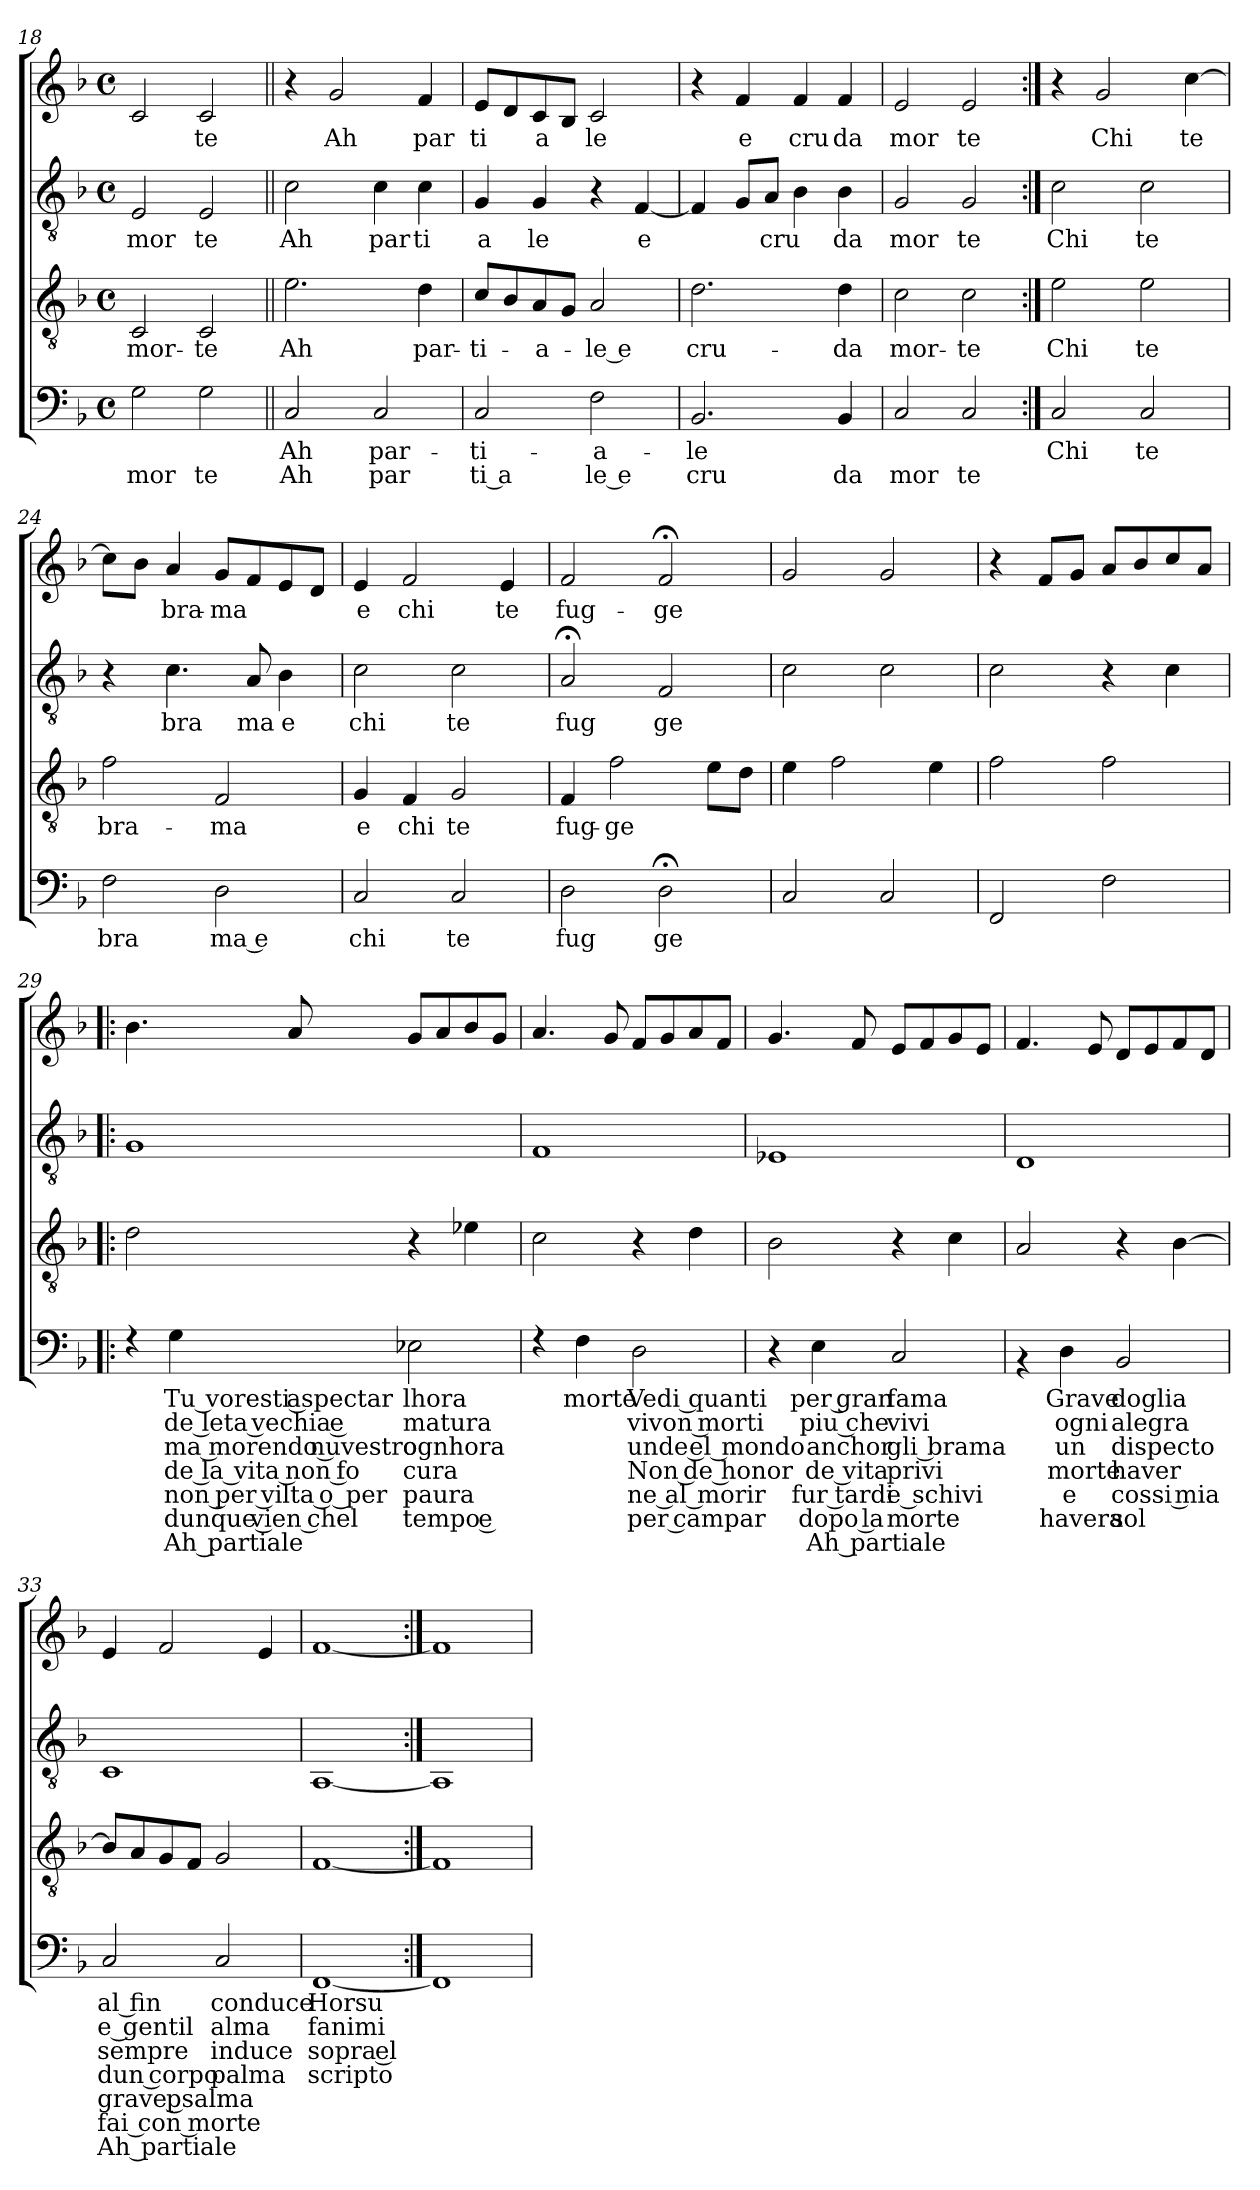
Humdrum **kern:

**kern	**text	**text	**text	**text	**text	**text	**text	**kern	**text	**kern	**text	**kern	**text
*part4	*part4	*part4	*part4	*part4	*part4	*part4	*part4	*part3	*part3	*part2	*part2	*part1	*part1
*staff4	*staff4	*staff4	*staff4	*staff4	*staff4	*staff4	*staff4	*staff3	*staff3	*staff2	*staff2	*staff1	*staff1
*clefF4	*	*	*	*	*	*	*	*clefGv2	*	*clefGv2	*	*clefG2	*
*k[b-]	*	*	*	*	*	*	*	*k[b-]	*	*k[b-]	*	*k[b-]	*
*F:	*	*	*	*	*	*	*	*F:	*	*F:	*	*F:	*
*M4/4	*	*	*	*	*	*	*	*M4/4	*	*M4/4	*	*M4/4	*
*met(c)	*	*	*	*	*	*	*	*met(c)	*	*met(c)	*	*met(c)	*
=18	=18	=18	=18	=18	=18	=18	=18	=18	=18	=18	=18	=18	=18
!	!	!LO:LY:b	!	!	!	!	!	!	!LO:LY:b	!	!LO:LY:b	!	!
2G\	.	mor	.	.	.	.	.	2C/	mor-	2E/	mor	2c/	.
!	!	!LO:LY:b	!	!	!	!	!	!	!LO:LY:b	!	!LO:LY:b	!	!LO:LY:b
2G\	.	te	.	.	.	.	.	2C/	-te	2E/	te	2c/	te
=19||	=19||	=19||	=19||	=19||	=19||	=19||	=19||	=19||	=19||	=19||	=19||	=19||	=19||
!	!LO:LY:b	!LO:LY:b	!	!	!	!	!	!	!LO:LY:b	!	!LO:LY:b	!	!
2C/	Ah	Ah	.	.	.	.	.	2.e\	Ah	2c\	Ah	4r	.
!	!	!	!	!	!	!	!	!	!	!	!	!	!LO:LY:b
.	.	.	.	.	.	.	.	.	.	.	.	2g/	Ah
!	!LO:LY:b	!LO:LY:b	!	!	!	!	!	!	!	!	!LO:LY:b	!	!
2C/	par-	par	.	.	.	.	.	.	.	4c\	par	.	.
!	!	!	!	!	!	!	!	!	!LO:LY:b	!	!LO:LY:b	!	!LO:LY:b
.	.	.	.	.	.	.	.	4d\	par-	4c\	ti	4f/	par
=20	=20	=20	=20	=20	=20	=20	=20	=20	=20	=20	=20	=20	=20
!	!LO:LY:b	!LO:LY:b	!	!	!	!	!	!	!LO:LY:b	!	!LO:LY:b	!	!LO:LY:b
2C/	-ti-	ti a	.	.	.	.	.	8c/L	-ti-	4G/	a	8e/L	ti
.	.	.	.	.	.	.	.	8B-/	.	.	.	8d/	.
!	!	!	!	!	!	!	!	!	!LO:LY:b	!	!LO:LY:b	!	!LO:LY:b
.	.	.	.	.	.	.	.	8A/	-a-	4G/	le	8c/	a
.	.	.	.	.	.	.	.	8G/J	.	.	.	8B-/J	.
!	!LO:LY:b	!LO:LY:b	!	!	!	!	!	!	!LO:LY:b:rj	!	!	!	!LO:LY:b
2F\	-a-	le e	.	.	.	.	.	2A/	-le e	4r	.	2c/	le
!	!	!	!	!	!	!	!	!	!	!	!LO:LY:b	!	!
.	.	.	.	.	.	.	.	.	.	[<4F/	e	.	.
=21	=21	=21	=21	=21	=21	=21	=21	=21	=21	=21	=21	=21	=21
!	!LO:LY:b	!LO:LY:b	!	!	!	!	!	!	!LO:LY:b	!	!	!	!
2.BB-/	-le	cru	.	.	.	.	.	2.d\	cru-	4F/]	.	4r	.
!	!	!	!	!	!	!	!	!	!	!	!	!	!LO:LY:b
.	.	.	.	.	.	.	.	.	.	8G/L	.	4f/	e
!	!	!	!	!	!	!	!	!	!	!	!LO:LY:b	!	!
.	.	.	.	.	.	.	.	.	.	8A/J	cru	.	.
!	!	!	!	!	!	!	!	!	!	!	!	!	!LO:LY:b
.	.	.	.	.	.	.	.	.	.	4B-\	.	4f/	cru
!	!	!LO:LY:b	!	!	!	!	!	!	!LO:LY:b	!	!LO:LY:b	!	!LO:LY:b
4BB-/	.	da	.	.	.	.	.	4d\	-da	4B-\	da	4f/	da
=22	=22	=22	=22	=22	=22	=22	=22	=22	=22	=22	=22	=22	=22
!	!	!LO:LY:b	!	!	!	!	!	!	!LO:LY:b	!	!LO:LY:b	!	!LO:LY:b
2C/	.	mor	.	.	.	.	.	2c\	mor-	2G/	mor	2e/	mor
!	!	!LO:LY:b	!	!	!	!	!	!	!LO:LY:b	!	!LO:LY:b	!	!LO:LY:b
2C/	.	te	.	.	.	.	.	2c\	-te	2G/	te	2e/	te
!!LO:LB:g=z
=23:|!	=23:|!	=23:|!	=23:|!	=23:|!	=23:|!	=23:|!	=23:|!	=23:|!	=23:|!	=23:|!	=23:|!	=23:|!	=23:|!
!	!LO:LY:b	!	!	!	!	!	!	!	!LO:LY:b	!	!LO:LY:b	!	!
2C/	Chi	.	.	.	.	.	.	2e\	Chi	2c\	Chi	4r	.
!	!	!	!	!	!	!	!	!	!	!	!	!	!LO:LY:b
.	.	.	.	.	.	.	.	.	.	.	.	2g/	Chi
!	!LO:LY:b	!	!	!	!	!	!	!	!LO:LY:b	!	!LO:LY:b	!	!
2C/	te	.	.	.	.	.	.	2e\	te	2c\	te	.	.
!	!	!	!	!	!	!	!	!	!	!	!	!	!LO:LY:b
.	.	.	.	.	.	.	.	.	.	.	.	[>4cc\	te
=24	=24	=24	=24	=24	=24	=24	=24	=24	=24	=24	=24	=24	=24
!	!LO:LY:b	!	!	!	!	!	!	!	!LO:LY:b	!	!	!	!
2F\	bra	.	.	.	.	.	.	2f\	bra-	4r	.	8cc\L]	.
.	.	.	.	.	.	.	.	.	.	.	.	8b-\J	.
!	!	!	!	!	!	!	!	!	!	!	!LO:LY:b	!	!LO:LY:b
.	.	.	.	.	.	.	.	.	.	4.c\	bra	4a/	bra-
!	!LO:LY:b:rj	!	!	!	!	!	!	!	!LO:LY:b	!	!	!	!LO:LY:b
2D\	ma e	.	.	.	.	.	.	2F/	-ma	.	.	8g/L	-ma
!	!	!	!	!	!	!	!	!	!	!	!LO:LY:b	!	!
.	.	.	.	.	.	.	.	.	.	8A/	ma	8f/	.
!	!	!	!	!	!	!	!	!	!	!	!LO:LY:b	!	!
.	.	.	.	.	.	.	.	.	.	4B-\	e	8e/	.
.	.	.	.	.	.	.	.	.	.	.	.	8d/J	.
=25	=25	=25	=25	=25	=25	=25	=25	=25	=25	=25	=25	=25	=25
!	!LO:LY:b	!	!	!	!	!	!	!	!LO:LY:b	!	!LO:LY:b	!	!LO:LY:b
2C/	chi	.	.	.	.	.	.	4G/	e	2c\	chi	4e/	e
!	!	!	!	!	!	!	!	!	!LO:LY:b	!	!	!	!LO:LY:b
.	.	.	.	.	.	.	.	4F/	chi	.	.	2f/	chi
!	!LO:LY:b	!	!	!	!	!	!	!	!LO:LY:b	!	!LO:LY:b	!	!
2C/	te	.	.	.	.	.	.	2G/	te	2c\	te	.	.
!	!	!	!	!	!	!	!	!	!	!	!	!	!LO:LY:b
.	.	.	.	.	.	.	.	.	.	.	.	4e/	te
=26	=26	=26	=26	=26	=26	=26	=26	=26	=26	=26	=26	=26	=26
!	!LO:LY:b	!	!	!	!	!	!	!	!LO:LY:b	!	!LO:LY:b	!	!LO:LY:b
2D\	fug	.	.	.	.	.	.	4F/	fug-	2A;/	fug	2f/	fug-
!	!	!	!	!	!	!	!	!	!LO:LY:b	!	!	!	!
.	.	.	.	.	.	.	.	2f\	-ge	.	.	.	.
!	!LO:LY:b	!	!	!	!	!	!	!	!	!	!LO:LY:b	!	!LO:LY:b
2D;<\	ge	.	.	.	.	.	.	.	.	2F/	ge	2f;/	-ge
.	.	.	.	.	.	.	.	8e\L	.	.	.	.	.
.	.	.	.	.	.	.	.	8d\J	.	.	.	.	.
=27	=27	=27	=27	=27	=27	=27	=27	=27	=27	=27	=27	=27	=27
2C/	.	.	.	.	.	.	.	4e\	.	2c\	.	2g/	.
.	.	.	.	.	.	.	.	2f\	.	.	.	.	.
2C/	.	.	.	.	.	.	.	.	.	2c\	.	2g/	.
.	.	.	.	.	.	.	.	4e\	.	.	.	.	.
=28	=28	=28	=28	=28	=28	=28	=28	=28	=28	=28	=28	=28	=28
2FF/	.	.	.	.	.	.	.	2f\	.	2c\	.	4r	.
.	.	.	.	.	.	.	.	.	.	.	.	8f/L	.
.	.	.	.	.	.	.	.	.	.	.	.	8g/J	.
2F\	.	.	.	.	.	.	.	2f\	.	4r	.	8a/L	.
.	.	.	.	.	.	.	.	.	.	.	.	8b-/	.
.	.	.	.	.	.	.	.	.	.	4c\	.	8cc/	.
.	.	.	.	.	.	.	.	.	.	.	.	8a/J	.
!!LO:PB:g=z
=29!|:	=29!|:	=29!|:	=29!|:	=29!|:	=29!|:	=29!|:	=29!|:	=29!|:	=29!|:	=29!|:	=29!|:	=29!|:	=29!|:
4rF	.	.	.	.	.	.	.	2d\	.	1G	.	4.b-\	.
!	!LO:LY:b:rj	!LO:LY:b:rj	!LO:LY:b:rj	!LO:LY:b:rj	!LO:LY:b:rj	!LO:LY:b:rj	!LO:LY:b:rj	!	!	!	!	!	!
4G\	Tu voresti aspectar	de leta vechia e	ma morendo nuvestro	de la vita non fo	non per vilta o per	dunque vien chel	Ah partiale	.	.	.	.	.	.
.	.	.	.	.	.	.	.	.	.	.	.	8a/	.
!	!LO:LY:b	!LO:LY:b	!LO:LY:b	!LO:LY:b	!LO:LY:b	!LO:LY:b	!	!	!	!	!	!	!
2E-X\	lhora	matura	ognhora	cura	paura	tempo e	.	4r	.	.	.	8g/L	.
.	.	.	.	.	.	.	.	.	.	.	.	8a/	.
.	.	.	.	.	.	.	.	4e-X\	.	.	.	8b-/	.
.	.	.	.	.	.	.	.	.	.	.	.	8g/J	.
=30	=30	=30	=30	=30	=30	=30	=30	=30	=30	=30	=30	=30	=30
4rF	.	.	.	.	.	.	.	2c\	.	1F	.	4.a/	.
!	!LO:LY:b:rj	!	!	!	!	!	!	!	!	!	!	!	!
4F\	morte	.	.	.	.	.	.	.	.	.	.	.	.
.	.	.	.	.	.	.	.	.	.	.	.	8g/	.
!	!LO:LY:b	!LO:LY:b	!LO:LY:b	!LO:LY:b	!LO:LY:b	!LO:LY:b	!	!	!	!	!	!	!
2D\	Vedi quanti	vivon morti	unde el mondo	Non de honor	ne al morir	per campar	.	4r	.	.	.	8f/L	.
.	.	.	.	.	.	.	.	.	.	.	.	8g/	.
.	.	.	.	.	.	.	.	4d\	.	.	.	8a/	.
.	.	.	.	.	.	.	.	.	.	.	.	8f/J	.
=31	=31	=31	=31	=31	=31	=31	=31	=31	=31	=31	=31	=31	=31
4r	.	.	.	.	.	.	.	2B-\	.	1E-X	.	4.g/	.
!	!LO:LY:b:rj	!LO:LY:b:rj	!LO:LY:b:rj	!LO:LY:b:rj	!LO:LY:b:rj	!LO:LY:b:rj	!LO:LY:b:rj	!	!	!	!	!	!
4E\	per gran	piu che	anchor	de vita	fur tardi	dopo la	Ah partiale	.	.	.	.	.	.
.	.	.	.	.	.	.	.	.	.	.	.	8f/	.
!	!LO:LY:b	!LO:LY:b	!LO:LY:b	!LO:LY:b	!LO:LY:b	!LO:LY:b	!	!	!	!	!	!	!
2C/	fama	vivi	gli brama	privi	e schivi	morte	.	4rA	.	.	.	8e/L	.
.	.	.	.	.	.	.	.	.	.	.	.	8f/	.
.	.	.	.	.	.	.	.	4c\	.	.	.	8g/	.
.	.	.	.	.	.	.	.	.	.	.	.	8e/J	.
=32	=32	=32	=32	=32	=32	=32	=32	=32	=32	=32	=32	=32	=32
4rBB	.	.	.	.	.	.	.	2A/	.	1D	.	4.f/	.
!	!LO:LY:b	!LO:LY:b	!LO:LY:b	!LO:LY:b	!LO:LY:b	!LO:LY:b	!	!	!	!	!	!	!
4D\	Grave	ogni	un	morte	e	havera	.	.	.	.	.	.	.
.	.	.	.	.	.	.	.	.	.	.	.	8e/	.
!	!LO:LY:b	!LO:LY:b	!LO:LY:b	!LO:LY:b	!LO:LY:b	!LO:LY:b	!	!	!	!	!	!	!
2BB-/	doglia	alegra	dispecto	haver	cossi mia	sol	.	4rA	.	.	.	8d/L	.
.	.	.	.	.	.	.	.	.	.	.	.	8e/	.
.	.	.	.	.	.	.	.	[>4B-\	.	.	.	8f/	.
.	.	.	.	.	.	.	.	.	.	.	.	8d/J	.
=33	=33	=33	=33	=33	=33	=33	=33	=33	=33	=33	=33	=33	=33
!	!LO:LY:b	!LO:LY:b	!LO:LY:b	!LO:LY:b	!LO:LY:b	!LO:LY:b	!LO:LY:b	!	!	!	!	!	!
2C/	al fin	e gentil	sempre	dun corpo	grave psalma	fai con morte	Ah partiale	8B-/L]	.	1C	.	4e/	.
.	.	.	.	.	.	.	.	8A/	.	.	.	.	.
.	.	.	.	.	.	.	.	8G/	.	.	.	2f/	.
.	.	.	.	.	.	.	.	8F/J	.	.	.	.	.
!	!LO:LY:b	!LO:LY:b	!LO:LY:b	!LO:LY:b	!	!	!	!	!	!	!	!	!
2C/	conduce	alma	induce	palma	.	.	.	2G/	.	.	.	.	.
.	.	.	.	.	.	.	.	.	.	.	.	4e/	.
=34	=34	=34	=34	=34	=34	=34	=34	=34	=34	=34	=34	=34	=34
!	!LO:LY:b	!LO:LY:b	!LO:LY:b	!LO:LY:b	!	!	!	!	!	!	!	!	!
[1FF	Horsu	fanimi	sopra el	scripto	.	.	.	[1F	.	[1AA	.	[1f	.
=35:|!	=35:|!	=35:|!	=35:|!	=35:|!	=35:|!	=35:|!	=35:|!	=35:|!	=35:|!	=35:|!	=35:|!	=35:|!	=35:|!
1FF]	.	.	.	.	.	.	.	1F]	.	1AA]	.	1f]	.
=	=	=	=	=	=	=	=	=	=	=	=	=	=
*-	*-	*-	*-	*-	*-	*-	*-	*-	*-	*-	*-	*-	*-
